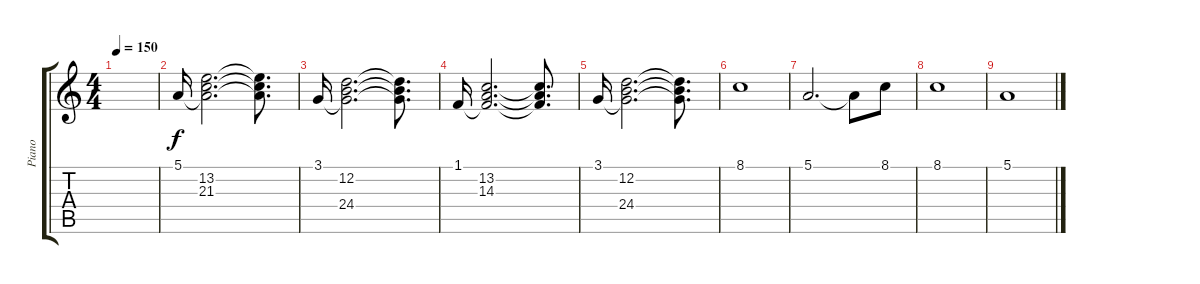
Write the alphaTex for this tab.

\track ("Piano" "Piano") {instrument acousticgrandpiano}
\staff {score tabs}
\tuning (E4 B3 G3 D3 A2 E2) {hide}
\ts (4 4)
\tempo 150
\clef g2
\ks c
|
5.1.16 (5.1{t} 13.2 21.3).2{d} (5.1{t} 13.2{t} 21.3{t}).8{d} |
3.1.16 (3.1{t} 12.2 24.4).2{d} (3.1{t} 12.2{t} 24.4{t}).8{d} |
1.1.16 (1.1{t} 13.2 14.3).2{d} (1.1{t} 13.2{t} 14.3{t}).8{d} |
3.1.16 (3.1{t} 12.2 24.4).2{d} (3.1{t} 12.2{t} 24.4{t}).8{d} |
8.1.1 |
5.1.2{d} 5.1{t}.8 8.1.8 |
8.1.1 |
5.1.1
